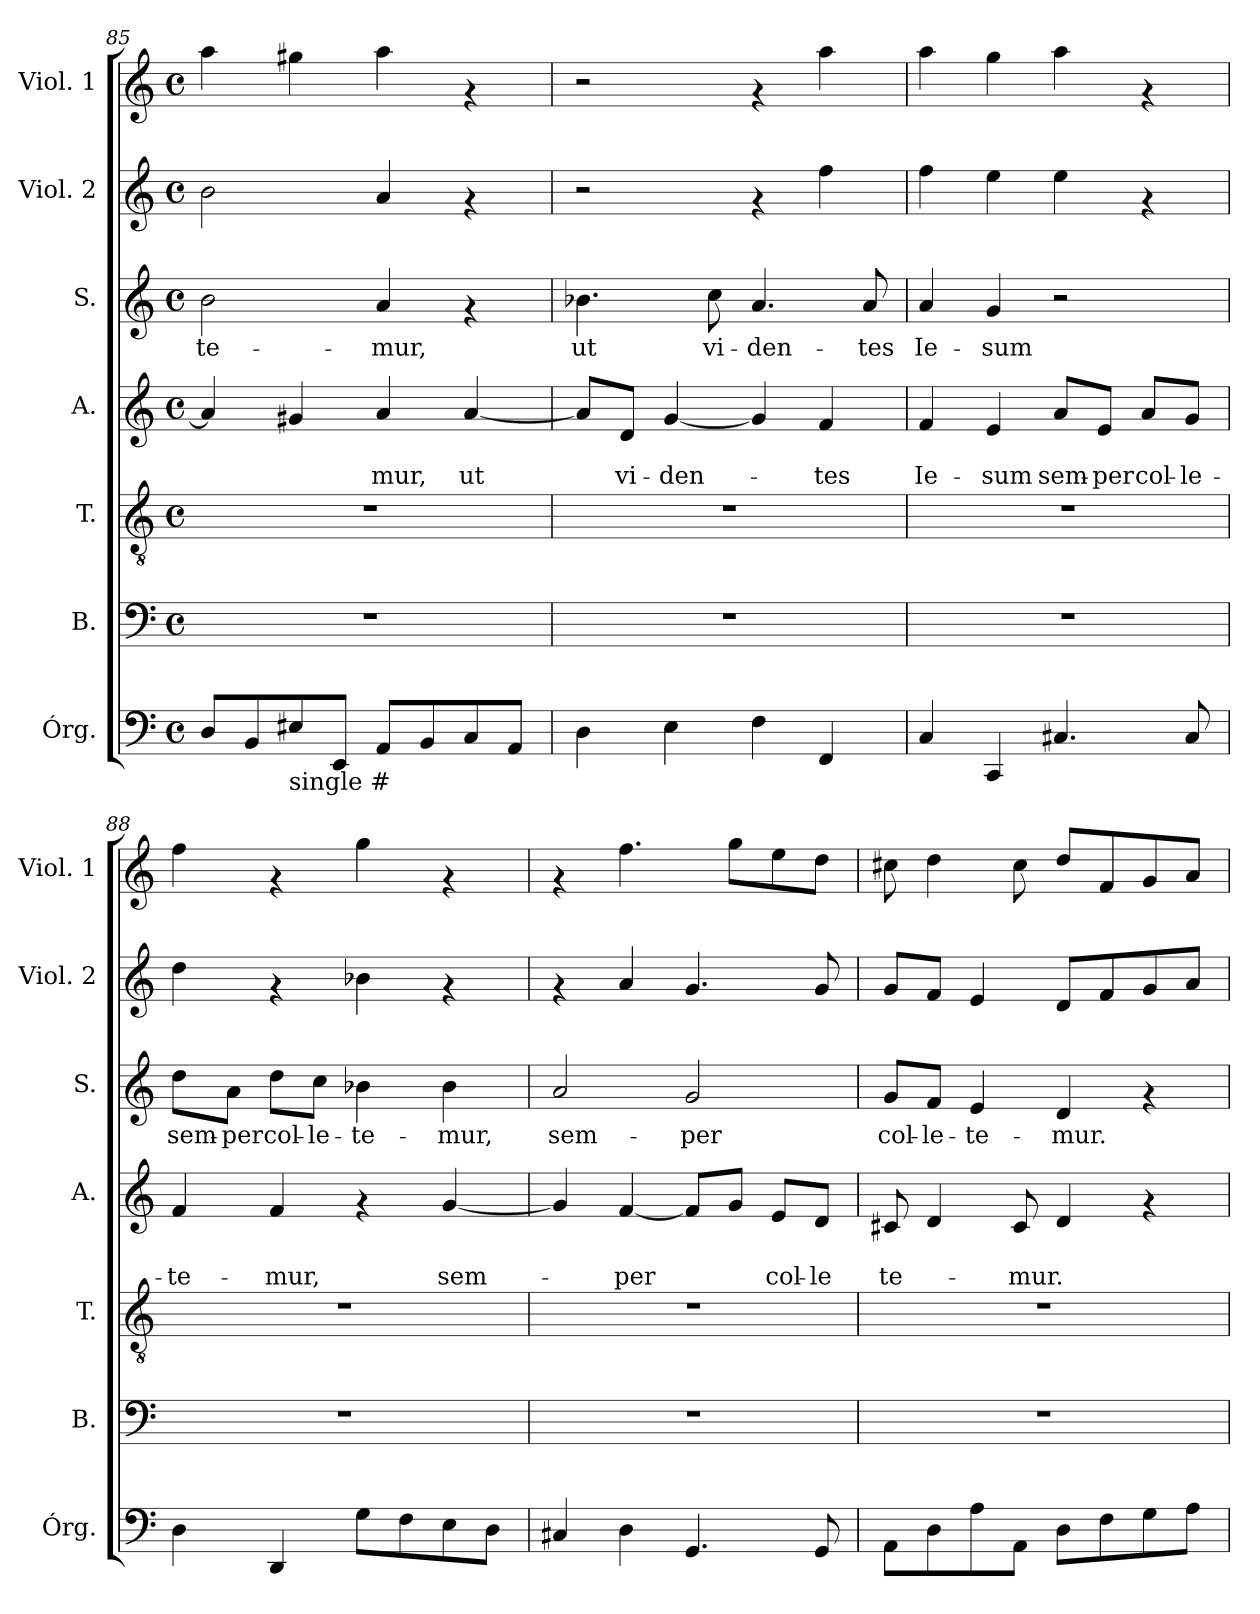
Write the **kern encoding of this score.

**kern	**kern	**kern	**kern	**text	**text	**kern	**text	**kern	**kern
*part7	*part6	*part5	*part4	*part4	*part4	*part3	*part3	*part2	*part1
*staff7	*staff6	*staff5	*staff4	*staff4	*staff4	*staff3	*staff3	*staff2	*staff1
*I"Órg.	*I"B.	*I"T.	*I"A.	*	*	*I"S.	*	*I"Viol. 2	*I"Viol. 1
*I'Órg.	*I'B.	*I'T.	*I'A.	*	*	*I'S.	*	*I'Viol. 2	*I'Viol. 1
*clefF4	*clefF4	*clefGv2	*clefG2	*	*	*clefG2	*	*clefG2	*clefG2
*k[]	*k[]	*k[]	*k[]	*	*	*k[]	*	*k[]	*k[]
*C:	*C:	*C:	*C:	*	*	*C:	*	*C:	*C:
*M4/4	*M4/4	*M4/4	*M4/4	*	*	*M4/4	*	*M4/4	*M4/4
*met(c)	*met(c)	*met(c)	*met(c)	*	*	*met(c)	*	*met(c)	*met(c)
=85	=85	=85	=85	=85	=85	=85	=85	=85	=85
!	!	!	!	!	!	!	!LO:LY:b	!	!
8D/L	1r	1r	4a/]	.	.	2b\	-te-	2b\	4aa>\
8BB/	.	.	.	.	.	.	.	.	.
!LO:TX:b:t=single #	!	!	!	!	!	!	!	!	!
8E#/	.	.	4g#X/	.	.	.	.	.	4gg#X\
8EE/J	.	.	.	.	.	.	.	.	.
!	!	!	!	!	!LO:LY:b	!	!LO:LY:b	!	!
8AA</L	.	.	4a/	.	-mur,	4a/	-mur,	4a/	4aa\
8BB/	.	.	.	.	.	.	.	.	.
!	!	!	!	!	!LO:LY:b	!	!	!	!
8C/	.	.	[<4a/	.	ut	4rf	.	4rf	4rf
8AA/J	.	.	.	.	.	.	.	.	.
!!LO:PB:g=z
=86	=86	=86	=86	=86	=86	=86	=86	=86	=86
!	!	!	!	!	!	!	!LO:LY:b	!	!
4D\	1r	1r	8a/L]	.	.	4.b-X\	ut	2r	2r
!	!	!	!	!	!LO:LY:b	!	!	!	!
.	.	.	8d/J	.	vi-	.	.	.	.
!	!	!	!	!	!LO:LY:b	!	!	!	!
4E\	.	.	[>4g/	.	-den-	.	.	.	.
!	!	!	!	!	!	!	!LO:LY:b	!	!
.	.	.	.	.	.	8cc\	vi-	.	.
!	!	!	!	!	!	!	!LO:LY:b	!	!
4F\	.	.	4g/]	.	.	4.a/	-den-	4rf	4rf
!	!	!	!	!	!LO:LY:b	!	!	!	!
4FF/	.	.	4f/	.	-tes	.	.	4ff\	4aa\
!	!	!	!	!	!	!	!LO:LY:b	!	!
.	.	.	.	.	.	8a/	-tes	.	.
=87	=87	=87	=87	=87	=87	=87	=87	=87	=87
!	!	!	!	!	!LO:LY:b	!	!LO:LY:b	!	!
4C/	1r	1r	4f/	.	Ie-	4a/	Ie-	4ff\	4aa\
!	!	!	!	!	!LO:LY:b	!	!LO:LY:b	!	!
4CC</	.	.	4e/	.	-sum	4g/	-sum	4ee\	4gg\
!	!	!	!	!	!LO:LY:b	!	!	!	!
4.C#X/	.	.	8a/L	.	sem-	2r	.	4ee\	4aa\
!	!	!	!	!	!LO:LY:b	!	!	!	!
.	.	.	8e/J	.	-per	.	.	.	.
!	!	!	!	!	!LO:LY:b	!	!	!	!
.	.	.	8a/L	.	col-	.	.	4rf	4rf
!	!	!	!	!	!LO:LY:b	!	!	!	!
8C#</	.	.	8g/J	.	-le-	.	.	.	.
=88	=88	=88	=88	=88	=88	=88	=88	=88	=88
!	!	!	!	!	!LO:LY:b	!	!LO:LY:b	!	!
4D\	1r	1r	4f/	.	-te-	8dd\L	sem-	4dd\	4ff\
!	!	!	!	!	!	!	!LO:LY:b	!	!
.	.	.	.	.	.	8a\J	-per	.	.
!	!	!	!	!	!LO:LY:b	!	!LO:LY:b	!	!
4DD/	.	.	4f/	.	-mur,	8dd\L	col-	4rf	4rf
!	!	!	!	!	!	!	!LO:LY:b	!	!
.	.	.	.	.	.	8cc\J	-le-	.	.
!	!	!	!	!	!	!	!LO:LY:b	!	!
8G<\L	.	.	4rf	.	.	4b-X\	-te-	4b-X\	4gg\
8F\	.	.	.	.	.	.	.	.	.
!	!	!	!	!	!LO:LY:b	!	!LO:LY:b	!	!
8E\	.	.	[>4g/	.	sem-	4b-\	-mur,	4rf	4rf
8D\J	.	.	.	.	.	.	.	.	.
=89	=89	=89	=89	=89	=89	=89	=89	=89	=89
!	!	!	!	!	!	!	!LO:LY:b	!	!
4C#X/	1r	1r	4g/]	.	.	2a/	sem-	4rf	4rf
!	!	!	!	!	!LO:LY:b	!	!	!	!
4D\	.	.	[>4f/	.	-per	.	.	4a/	4.ff\
!	!	!	!	!	!	!	!LO:LY:b	!	!
4.GG/	.	.	8f/L]	.	.	2g/	-per	4.g/	.
.	.	.	8g/J	.	.	.	.	.	8gg\L
!	!	!	!	!	!LO:LY:b	!	!	!	!
.	.	.	8e/L	.	col-	.	.	.	8ee\
!	!	!	!	!	!LO:LY:b	!	!	!	!
8GG/	.	.	8d/J	.	-le	.	.	8g/	8dd\J
!!LO:PB:g=z
=90	=90	=90	=90	=90	=90	=90	=90	=90	=90
!	!	!	!	!	!LO:LY:b	!	!LO:LY:b	!	!
8AA\L	1r	1r	8c#X/	.	te-	8g/L	col-	8g/L	8cc#X\
!	!	!	!	!	!	!	!LO:LY:b	!	!
8D\	.	.	4d/	.	.	8f/J	-le-	8f/J	4dd\
!	!	!	!	!	!	!	!LO:LY:b	!	!
8A\	.	.	.	.	.	4e/	-te-	4e/	.
!	!	!	!	!	!LO:LY:b	!	!	!	!
8AA\J	.	.	8c#/	.	-mur.	.	.	.	8cc#\
!	!	!	!	!	!	!	!LO:LY:b	!	!
8D\L	.	.	4d/	.	.	4d/	-mur.	8d/L	8dd/L
8F\	.	.	.	.	.	.	.	8f/	8f/
8G\	.	.	4rf	.	.	4rf	.	8g/	8g/
8A\J	.	.	.	.	.	.	.	8a/J	8a/J
=	=	=	=	=	=	=	=	=	=
*-	*-	*-	*-	*-	*-	*-	*-	*-	*-
